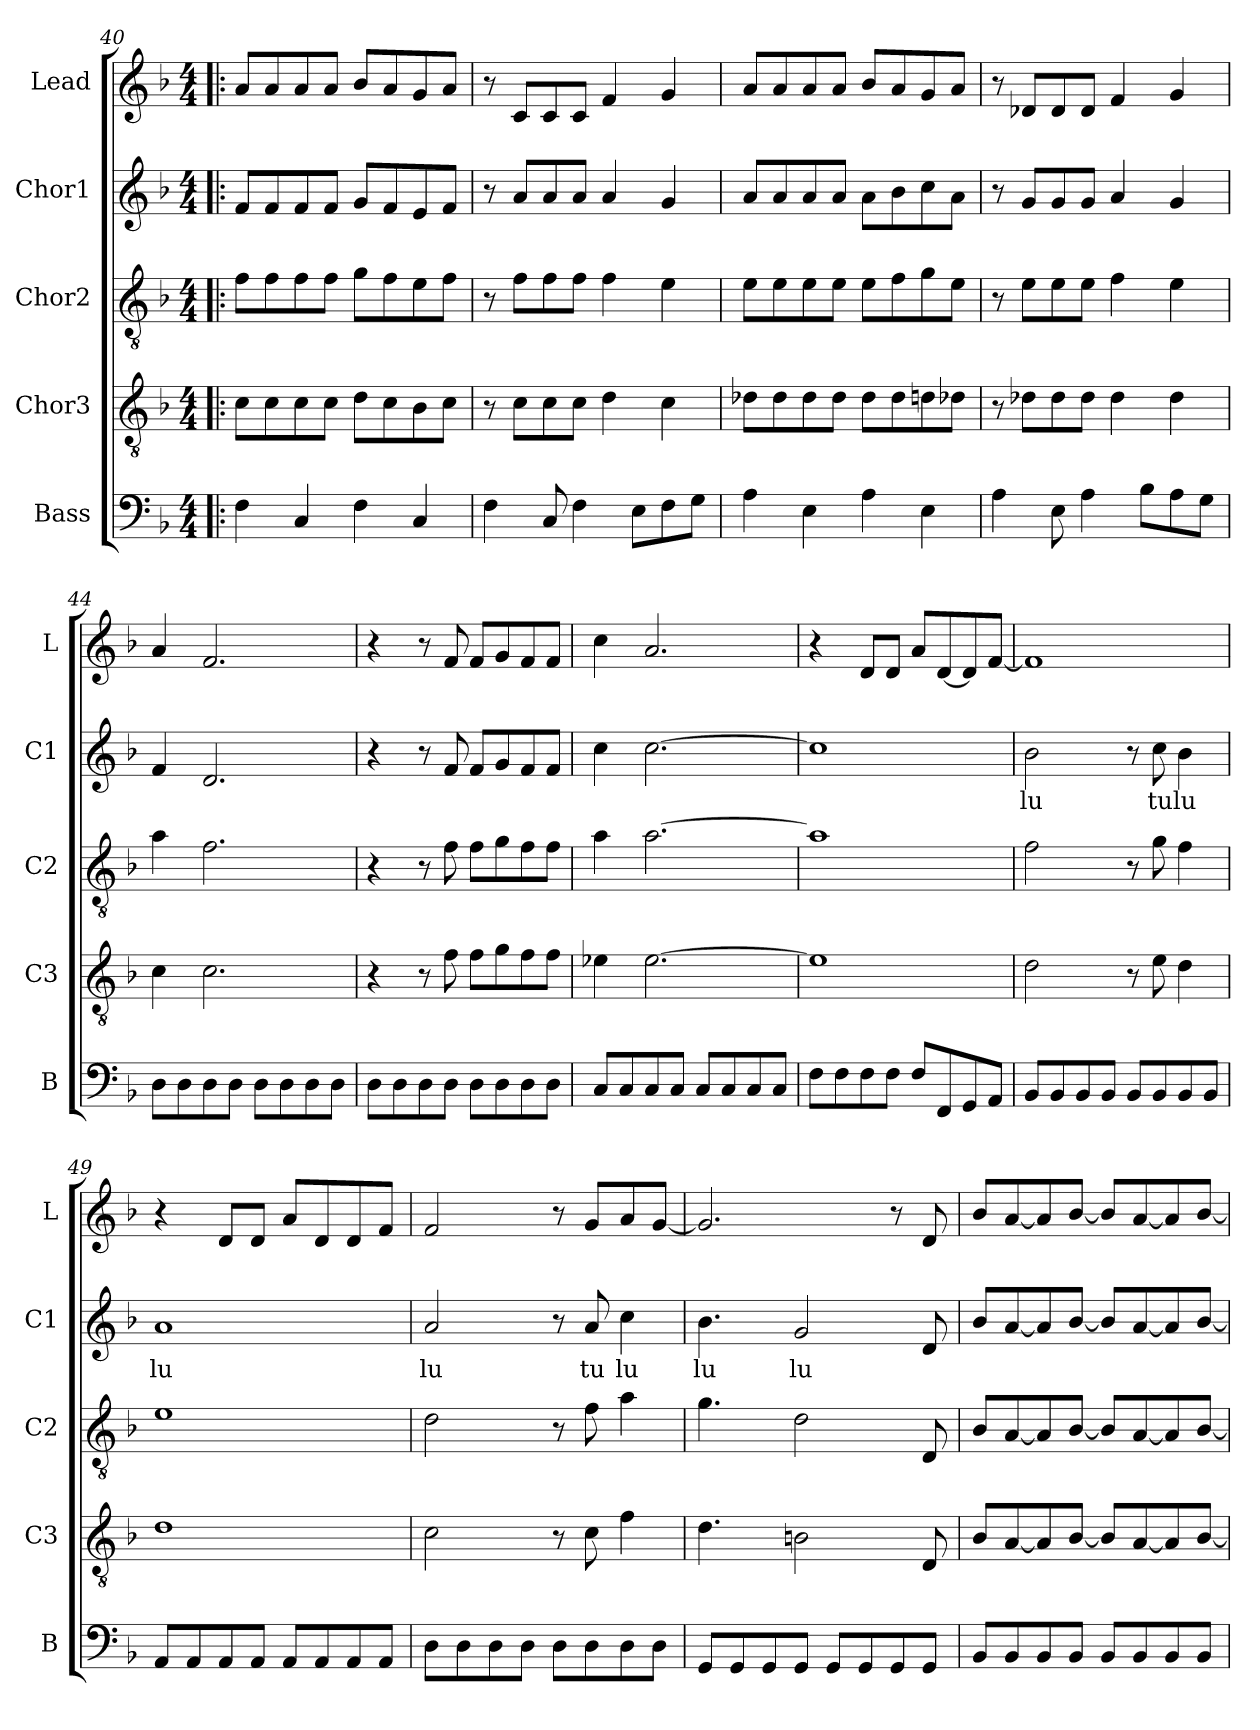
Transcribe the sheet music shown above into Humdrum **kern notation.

**kern	**kern	**kern	**kern	**text	**kern
*part5	*part4	*part3	*part2	*part2	*part1
*staff5	*staff4	*staff3	*staff2	*staff2	*staff1
*I"Bass	*I"Chor3	*I"Chor2	*I"Chor1	*	*I"Lead
*I'B	*I'C3	*I'C2	*I'C1	*	*I'L
*clefF4	*clefGv2	*clefGv2	*clefG2	*	*clefG2
*k[b-]	*k[b-]	*k[b-]	*k[b-]	*	*k[b-]
*M4/4	*M4/4	*M4/4	*M4/4	*	*M4/4
=40!|:	=40!|:	=40!|:	=40!|:	=40!|:	=40!|:
4F	8cL	8fL	8fL	.	8aL
.	8c	8f	8f	.	8a
4C	8c	8f	8f	.	8a
.	8cJ	8fJ	8fJ	.	8aJ
4F	8dL	8gL	8gL	.	8b-L
.	8c	8f	8f	.	8a
4C	8B-	8e	8e	.	8g
.	8cJ	8fJ	8fJ	.	8aJ
=41	=41	=41	=41	=41	=41
4F	8r	8r	8r	.	8r
.	8cL	8fL	8aL	.	8cL
8C	8c	8f	8a	.	8c
4F	8cJ	8fJ	8aJ	.	8cJ
.	4d	4f	4a	.	4f
8EL	.	.	.	.	.
8F	4c	4e	4g	.	4g
8GJ	.	.	.	.	.
=42	=42	=42	=42	=42	=42
4A	8d-XL	8eL	8aL	.	8aL
.	8d-	8e	8a	.	8a
4E	8d-	8e	8a	.	8a
.	8d-J	8eJ	8aJ	.	8aJ
4A	8d-L	8eL	8aL	.	8b-L
.	8d-	8f	8b-	.	8a
4E	8dn	8g	8cc	.	8g
.	8d-XJ	8eJ	8aJ	.	8aJ
=43	=43	=43	=43	=43	=43
4A	8r	8r	8r	.	8r
.	8d-XL	8eL	8gL	.	8d-XL
8E	8d-	8e	8g	.	8d-
4A	8d-J	8eJ	8gJ	.	8d-J
.	4d-	4f	4a	.	4f
8B-L	.	.	.	.	.
8A	4d-	4e	4g	.	4g
8GJ	.	.	.	.	.
=44	=44	=44	=44	=44	=44
8DL	4c	4a	4f	.	4a
8D	.	.	.	.	.
8D	2.c	2.f	2.d	.	2.f
8DJ	.	.	.	.	.
8DL	.	.	.	.	.
8D	.	.	.	.	.
8D	.	.	.	.	.
8DJ	.	.	.	.	.
=45	=45	=45	=45	=45	=45
8DL	4r	4r	4r	.	4r
8D	.	.	.	.	.
8D	8r	8r	8r	.	8r
8DJ	8f	8f	8f	.	8f
8DL	8fL	8fL	8fL	.	8fL
8D	8g	8g	8g	.	8g
8D	8f	8f	8f	.	8f
8DJ	8fJ	8fJ	8fJ	.	8fJ
=46	=46	=46	=46	=46	=46
8CL	4e-X	4a	4cc	.	4cc
8C	.	.	.	.	.
8C	[2.e-	[2.a	[2.cc	.	2.a
8CJ	.	.	.	.	.
8CL	.	.	.	.	.
8C	.	.	.	.	.
8C	.	.	.	.	.
8CJ	.	.	.	.	.
=47	=47	=47	=47	=47	=47
8FL	1e-]	1a]	1cc]	.	4r
8F	.	.	.	.	.
8F	.	.	.	.	8dL
8FJ	.	.	.	.	8dJ
8FL	.	.	.	.	8aL
8FF	.	.	.	.	[8d
8GG	.	.	.	.	8d]
8AAJ	.	.	.	.	[8fJ
=48	=48	=48	=48	=48	=48
8BB-L	2d	2f	2b-	lu	1f]
8BB-	.	.	.	.	.
8BB-	.	.	.	.	.
8BB-J	.	.	.	.	.
8BB-L	8r	8r	8r	.	.
8BB-	8e	8g	8cc	tu	.
8BB-	4d	4f	4b-	lu	.
8BB-J	.	.	.	.	.
=49	=49	=49	=49	=49	=49
8AAL	1d	1e	1a	lu	4r
8AA	.	.	.	.	.
8AA	.	.	.	.	8dL
8AAJ	.	.	.	.	8dJ
8AAL	.	.	.	.	8aL
8AA	.	.	.	.	8d
8AA	.	.	.	.	8d
8AAJ	.	.	.	.	8fJ
=50	=50	=50	=50	=50	=50
8DL	2c	2d	2a	lu	2f
8D	.	.	.	.	.
8D	.	.	.	.	.
8DJ	.	.	.	.	.
8DL	8r	8r	8r	.	8r
8D	8c	8f	8a	tu	8gL
8D	4f	4a	4cc	lu	8a
8DJ	.	.	.	.	[8gJ
=51	=51	=51	=51	=51	=51
8GGL	4.d	4.g	4.b-	lu	2.g]
8GG	.	.	.	.	.
8GG	.	.	.	.	.
8GGJ	2Bn	2d	2g	lu	.
8GGL	.	.	.	.	.
8GG	.	.	.	.	.
8GG	.	.	.	.	8r
8GGJ	8D	8D	8d	.	8d
=52	=52	=52	=52	=52	=52
8BB-L	8B-L	8B-L	8b-L	.	8b-L
8BB-	[8A	[8A	[8a	.	[8a
8BB-	8A]	8A]	8a]	.	8a]
8BB-J	[8B-J	[8B-J	[8b-J	.	[8b-J
8BB-L	8B-L]	8B-L]	8b-L]	.	8b-L]
8BB-	[8A	[8A	[8a	.	[8a
8BB-	8A]	8A]	8a]	.	8a]
8BB-J	[8B-J	[8B-J	[8b-J	.	[8b-J
=	=	=	=	=	=
*-	*-	*-	*-	*-	*-
